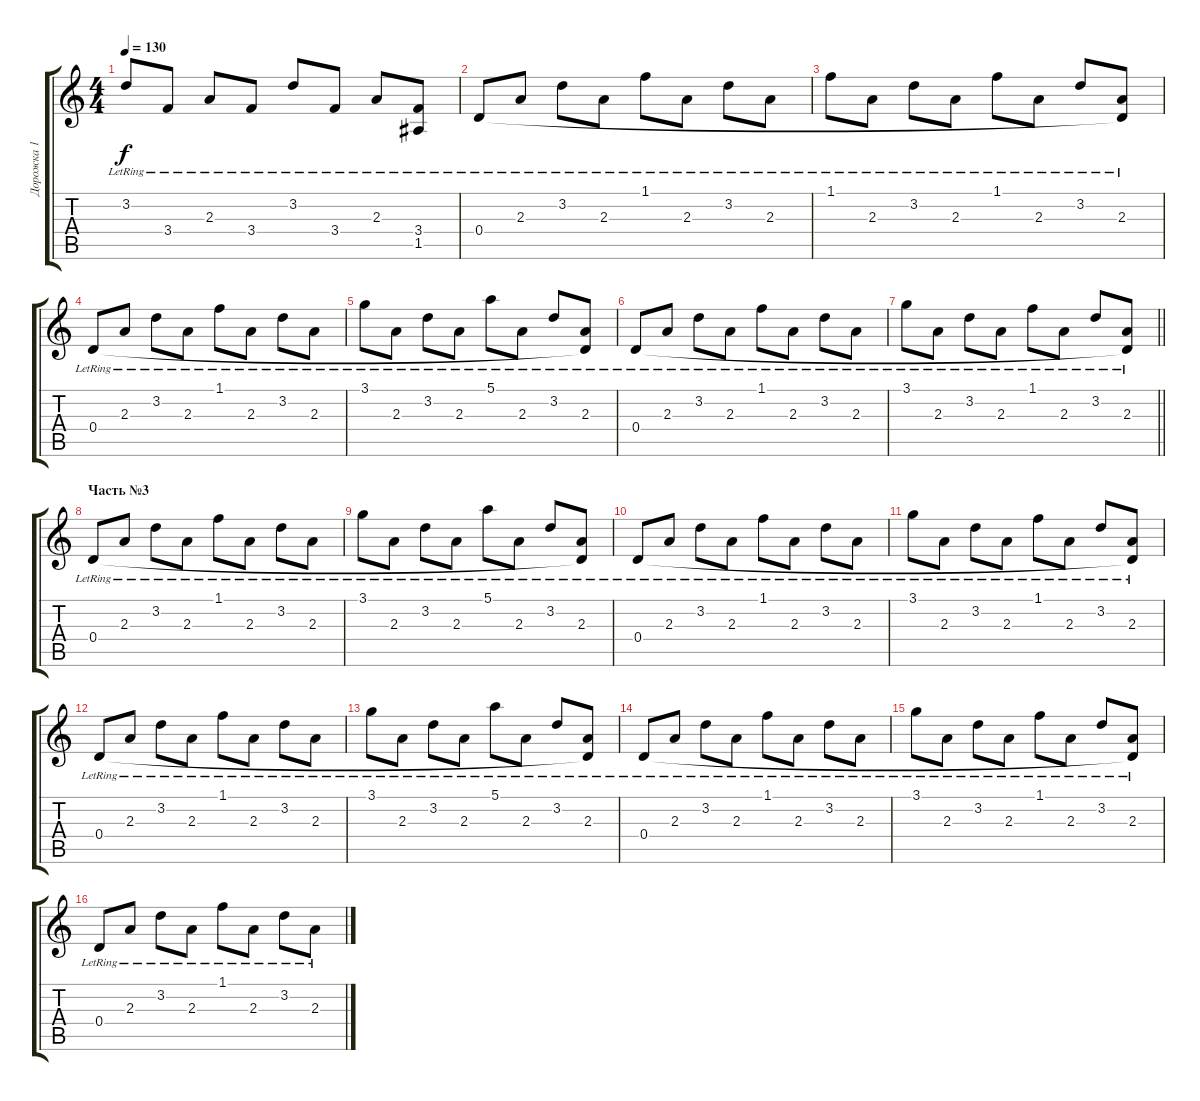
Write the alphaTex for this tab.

\track ("Дорожка 1" "Дорожка 1") {instrument acousticguitarsteel}
\staff {score tabs}
\tuning (E4 B3 G3 D3 A2 E2) {hide}
\ts (4 4)
\tempo 130
\clef g2
\ks c
3.2{lr}.8{dy f} 3.4{lr}.8 2.3{lr}.8 3.4{lr}.8 3.2{lr}.8 3.4{lr}.8 2.3{lr}.8 (3.4{lr} 1.5{t}).8 |
0.4{lr}.8 2.3{lr}.8 3.2{lr}.8 2.3{lr}.8 1.1{lr}.8 2.3{lr}.8 3.2{lr}.8 2.3{lr}.8 |
1.1{lr}.8 2.3{lr}.8 3.2{lr}.8 2.3{lr}.8 1.1{lr}.8 2.3{lr}.8 3.2{lr}.8 (2.3{lr} 0.4{t}).8 |
0.4{lr}.8 2.3{lr}.8 3.2{lr}.8 2.3{lr}.8 1.1{lr}.8 2.3{lr}.8 3.2{lr}.8 2.3{lr}.8 |
3.1{lr}.8 2.3{lr}.8 3.2{lr}.8 2.3{lr}.8 5.1{lr}.8 2.3{lr}.8 3.2{lr}.8 (2.3{lr} 0.4{t}).8 |
0.4{lr}.8 2.3{lr}.8 3.2{lr}.8 2.3{lr}.8 1.1{lr}.8 2.3{lr}.8 3.2{lr}.8 2.3{lr}.8 |
\barLineRight lightlight
3.1{lr}.8 2.3{lr}.8 3.2{lr}.8 2.3{lr}.8 1.1{lr}.8 2.3{lr}.8 3.2{lr}.8 (2.3{lr} 0.4{t}).8 |
\section ("" "Часть №3")
0.4{lr}.8 2.3{lr}.8 3.2{lr}.8 2.3{lr}.8 1.1{lr}.8 2.3{lr}.8 3.2{lr}.8 2.3{lr}.8 |
3.1{lr}.8 2.3{lr}.8 3.2{lr}.8 2.3{lr}.8 5.1{lr}.8 2.3{lr}.8 3.2{lr}.8 (2.3{lr} 0.4{t}).8 |
0.4{lr}.8 2.3{lr}.8 3.2{lr}.8 2.3{lr}.8 1.1{lr}.8 2.3{lr}.8 3.2{lr}.8 2.3{lr}.8 |
3.1{lr}.8 2.3{lr}.8 3.2{lr}.8 2.3{lr}.8 1.1{lr}.8 2.3{lr}.8 3.2{lr}.8 (2.3{lr} 0.4{t}).8 |
0.4{lr}.8 2.3{lr}.8 3.2{lr}.8 2.3{lr}.8 1.1{lr}.8 2.3{lr}.8 3.2{lr}.8 2.3{lr}.8 |
3.1{lr}.8 2.3{lr}.8 3.2{lr}.8 2.3{lr}.8 5.1{lr}.8 2.3{lr}.8 3.2{lr}.8 (2.3{lr} 0.4{t}).8 |
0.4{lr}.8 2.3{lr}.8 3.2{lr}.8 2.3{lr}.8 1.1{lr}.8 2.3{lr}.8 3.2{lr}.8 2.3{lr}.8 |
3.1{lr}.8 2.3{lr}.8 3.2{lr}.8 2.3{lr}.8 1.1{lr}.8 2.3{lr}.8 3.2{lr}.8 (2.3{lr} 0.4{t}).8 |
0.4{lr}.8 2.3{lr}.8 3.2{lr}.8 2.3{lr}.8 1.1{lr}.8 2.3{lr}.8 3.2{lr}.8 2.3{lr}.8
